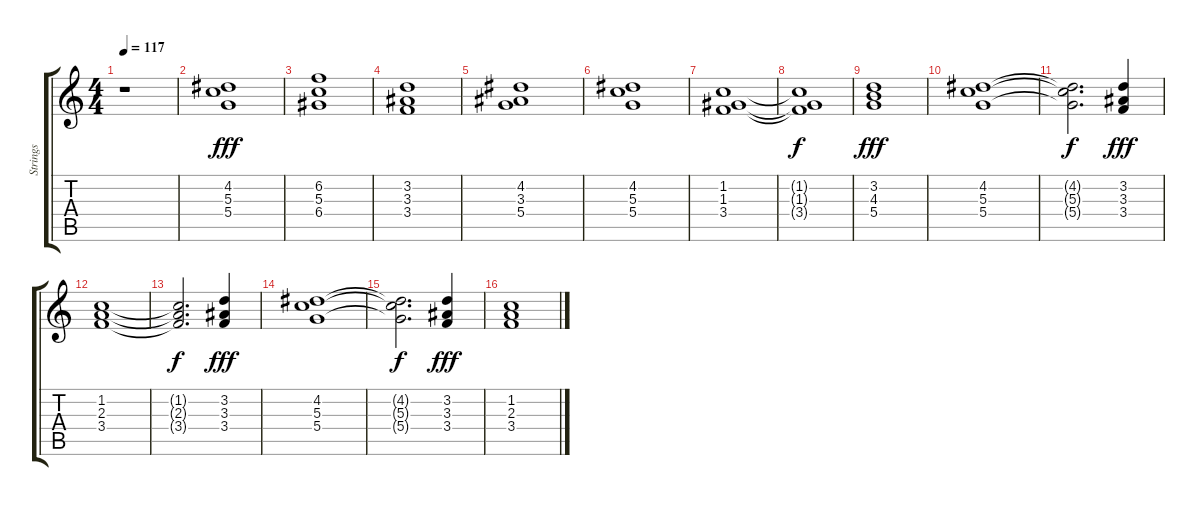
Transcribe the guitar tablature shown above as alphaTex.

\track ("Strings" "Strings") {instrument electricguitarmuted}
\staff {score tabs}
\tuning (E4 B3 G3 D3 A2 E2) {hide}
\ts (4 4)
\tempo 117
\clef g2
\ks c
r.1{dy fff} |
(4.2 5.3 5.4).1 |
(6.2 5.3 6.4).1 |
(3.2 3.3 3.4).1 |
(4.2 3.3 5.4).1 |
(4.2 5.3 5.4).1 |
(1.2 1.3 3.4).1 |
(1.2{t} 1.3{t} 3.4{t}).1{dy f} |
(3.2 4.3 5.4).1{dy fff} |
(4.2 5.3 5.4).1 |
(4.2{t} 5.3{t} 5.4{t}).2{d dy f} (3.2 3.3 3.4).4{dy fff} |
(1.2 2.3 3.4).1 |
(1.2{t} 2.3{t} 3.4{t}).2{d dy f} (3.2 3.3 3.4).4{dy fff} |
(4.2 5.3 5.4).1 |
(4.2{t} 5.3{t} 5.4{t}).2{d dy f} (3.2 3.3 3.4).4{dy fff} |
(1.2 2.3 3.4).1
